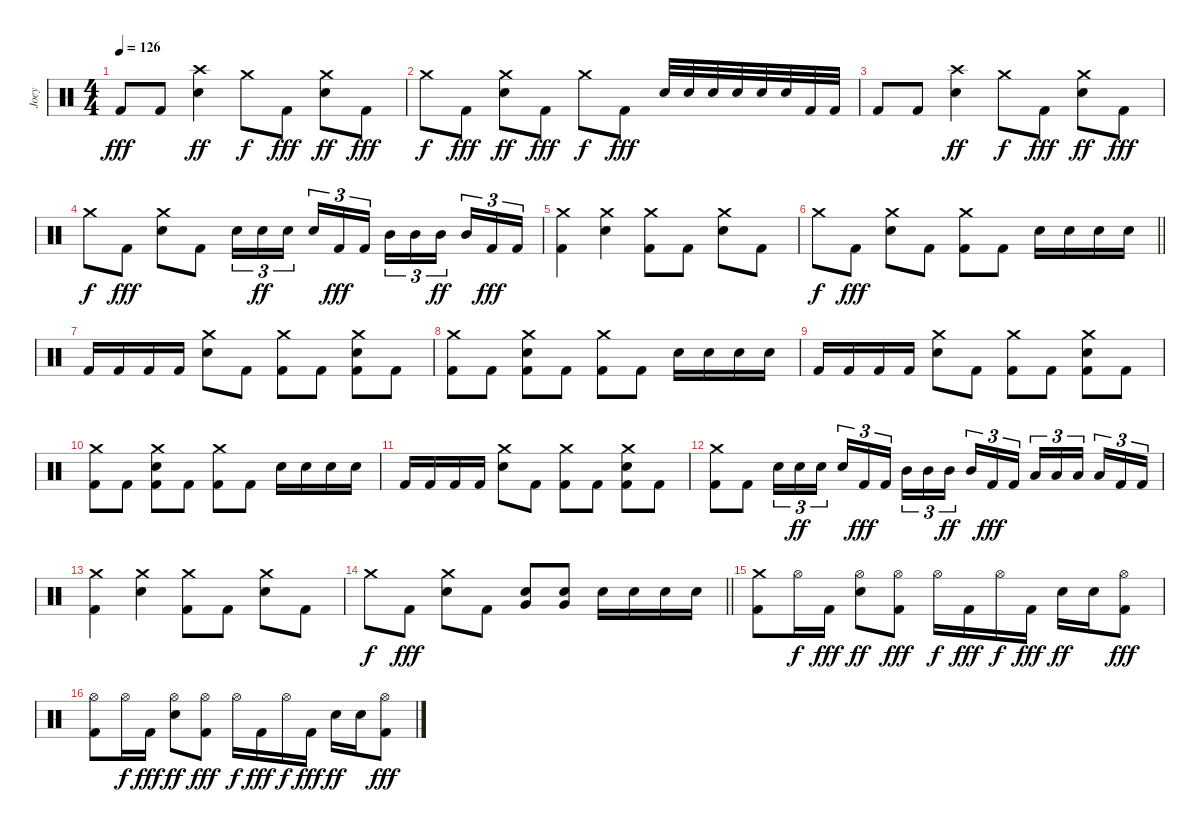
\track ("Joey" "Joey") {instrument percussion}
\staff {score}
\articulation defaults
\ts (4 4)
\tempo 126
\clef neutral
\ks c "Kick (hit) 2".8{dy fff} "Kick (hit) 2".8
("Crash high (hit)" "Electric Snare (hit)").4{dy ff} "Crash medium (hit)".8{dy f} "Kick (hit) 2".8{dy fff} ("Crash medium (hit)" "Electric Snare (hit)").8{dy ff} "Kick (hit) 2".8{dy fff} |
"Crash medium (hit)".8{dy f} "Kick (hit) 2".8{dy fff} ("Crash medium (hit)" "Electric Snare (hit)").8{dy ff} "Kick (hit) 2".8{dy fff} "Crash medium (hit)".8{dy f} "Kick (hit) 2".8{dy fff} "Electric Snare (hit)".32 "Electric Snare (hit)".32 "Electric Snare (hit)".32 "Electric Snare (hit)".32 "Electric Snare (hit)".32 "Electric Snare (hit)".32 "Kick (hit) 2".32 "Kick (hit) 2".32 |
"Kick (hit) 2".8 "Kick (hit) 2".8 ("Crash high (hit)" "Electric Snare (hit)").4{dy ff} "Crash medium (hit)".8{dy f} "Kick (hit) 2".8{dy fff} ("Crash medium (hit)" "Electric Snare (hit)").8{dy ff} "Kick (hit) 2".8{dy fff} |
"Crash medium (hit)".8{dy f} "Kick (hit) 2".8{dy fff} ("Crash medium (hit)" "Electric Snare (hit)").8 "Kick (hit) 2".8 "Electric Snare (hit)".16{tu (3 2)} "Electric Snare (hit)".16{tu (3 2) dy ff} "Electric Snare (hit)".16{tu (3 2) beam splitsecondary} "Electric Snare (hit)".16{tu (3 2)} "Kick (hit) 2".16{tu (3 2) dy fff} "Kick (hit) 2".16{tu (3 2)} "Mid Tom (hit)".16{tu (3 2)} "Mid Tom (hit)".16{tu (3 2)} "Mid Tom (hit)".16{tu (3 2) dy ff beam splitsecondary} "Mid Tom (hit)".16{tu (3 2)} "Kick (hit) 2".16{tu (3 2) dy fff} "Kick (hit) 2".16{tu (3 2)} |
("Crash medium (hit)" "Kick (hit) 2").4 ("Crash medium (hit)" "Electric Snare (hit)").4 ("Crash medium (hit)" "Kick (hit) 2").8 "Kick (hit) 2".8 ("Crash medium (hit)" "Electric Snare (hit)").8 "Kick (hit) 2".8 |
\barLineRight lightlight "Crash medium (hit)".8{dy f} "Kick (hit) 2".8{dy fff}
("Crash medium (hit)" "Electric Snare (hit)").8 "Kick (hit) 2".8 ("Crash medium (hit)" "Kick (hit) 2").8 "Kick (hit) 2".8 "Electric Snare (hit)".16 "Electric Snare (hit)".16 "Electric Snare (hit)".16 "Electric Snare (hit)".16 |
"Kick (hit) 2".16 "Kick (hit) 2".16 "Kick (hit) 2".16 "Kick (hit) 2".16 ("Crash medium (hit)" "Electric Snare (hit)").8 "Kick (hit) 2".8 ("Crash medium (hit)" "Kick (hit) 2").8 "Kick (hit) 2".8 ("Crash medium (hit)" "Electric Snare (hit)" "Kick (hit) 2").8 "Kick (hit) 2".8 |
("Crash medium (hit)" "Kick (hit) 2").8 "Kick (hit) 2".8 ("Crash medium (hit)" "Electric Snare (hit)" "Kick (hit) 2").8 "Kick (hit) 2".8 ("Crash medium (hit)" "Kick (hit) 2").8 "Kick (hit) 2".8 "Electric Snare (hit)".16 "Electric Snare (hit)".16 "Electric Snare (hit)".16 "Electric Snare (hit)".16 |
"Kick (hit) 2".16 "Kick (hit) 2".16 "Kick (hit) 2".16 "Kick (hit) 2".16 ("Crash medium (hit)" "Electric Snare (hit)").8 "Kick (hit) 2".8 ("Crash medium (hit)" "Kick (hit) 2").8 "Kick (hit) 2".8 ("Crash medium (hit)" "Electric Snare (hit)" "Kick (hit) 2").8 "Kick (hit) 2".8 |
("Crash medium (hit)" "Kick (hit) 2").8 "Kick (hit) 2".8 ("Crash medium (hit)" "Electric Snare (hit)" "Kick (hit) 2").8 "Kick (hit) 2".8 ("Crash medium (hit)" "Kick (hit) 2").8 "Kick (hit) 2".8 "Electric Snare (hit)".16 "Electric Snare (hit)".16 "Electric Snare (hit)".16 "Electric Snare (hit)".16 |
"Kick (hit) 2".16 "Kick (hit) 2".16 "Kick (hit) 2".16 "Kick (hit) 2".16 ("Crash medium (hit)" "Electric Snare (hit)").8 "Kick (hit) 2".8 ("Crash medium (hit)" "Kick (hit) 2").8 "Kick (hit) 2".8 ("Crash medium (hit)" "Electric Snare (hit)" "Kick (hit) 2").8 "Kick (hit) 2".8 |
("Crash medium (hit)" "Kick (hit) 2").8 "Kick (hit) 2".8 "Electric Snare (hit)".16{tu (3 2)} "Electric Snare (hit)".16{tu (3 2) dy ff} "Electric Snare (hit)".16{tu (3 2) beam splitsecondary} "Electric Snare (hit)".16{tu (3 2)} "Kick (hit) 2".16{tu (3 2) dy fff} "Kick (hit) 2".16{tu (3 2)} "Mid Tom (hit)".16{tu (3 2)} "Mid Tom (hit)".16{tu (3 2)} "Mid Tom (hit)".16{tu (3 2) dy ff beam splitsecondary} "Mid Tom (hit)".16{tu (3 2)} "Kick (hit) 2".16{tu (3 2) dy fff} "Kick (hit) 2".16{tu (3 2)} "Low Tom (hit)".16{tu (3 2)} "Low Tom (hit)".16{tu (3 2)} "Low Tom (hit)".16{tu (3 2) beam splitsecondary} "Low Tom (hit)".16{tu (3 2)} "Kick (hit) 2".16{tu (3 2)} "Kick (hit) 2".16{tu (3 2)} |
("Crash medium (hit)" "Kick (hit) 2").4 ("Crash medium (hit)" "Electric Snare (hit)").4 ("Crash medium (hit)" "Kick (hit) 2").8 "Kick (hit) 2".8 ("Crash medium (hit)" "Electric Snare (hit)").8 "Kick (hit) 2".8 |
\barLineRight lightlight "Crash medium (hit)".8{dy f} "Kick (hit) 2".8{dy fff}
("Crash medium (hit)" "Electric Snare (hit)").8 "Kick (hit) 2".8 ("Electric Snare (hit)" "Very Low Tom (hit)").8 ("Electric Snare (hit)" "Very Low Tom (hit)").8 "Electric Snare (hit)".16 "Electric Snare (hit)".16 "Electric Snare (hit)".16 "Electric Snare (hit)".16 |
("Crash medium (hit)" "Kick (hit) 2").8 "Hi-Hat (open)".16{dy f} "Kick (hit) 2".16{dy fff} ("Hi-Hat (open)" "Electric Snare (hit)").8{dy ff} ("Hi-Hat (open)" "Kick (hit) 2").8{dy fff} "Hi-Hat (open)".16{dy f} "Kick (hit) 2".16{dy fff} "Hi-Hat (open)".16{dy f} "Kick (hit) 2".16{dy fff} "Electric Snare (hit)".16{dy ff} "Electric Snare (hit)".16 ("Hi-Hat (open)" "Kick (hit) 2").8{dy fff} |
("Hi-Hat (open)" "Kick (hit) 2").8 "Hi-Hat (open)".16{dy f} "Kick (hit) 2".16{dy fff} ("Hi-Hat (open)" "Electric Snare (hit)").8{dy ff} ("Hi-Hat (open)" "Kick (hit) 2").8{dy fff} "Hi-Hat (open)".16{dy f} "Kick (hit) 2".16{dy fff} "Hi-Hat (open)".16{dy f} "Kick (hit) 2".16{dy fff} "Electric Snare (hit)".16{dy ff} "Electric Snare (hit)".16 ("Hi-Hat (open)" "Kick (hit) 2").8{dy fff}
